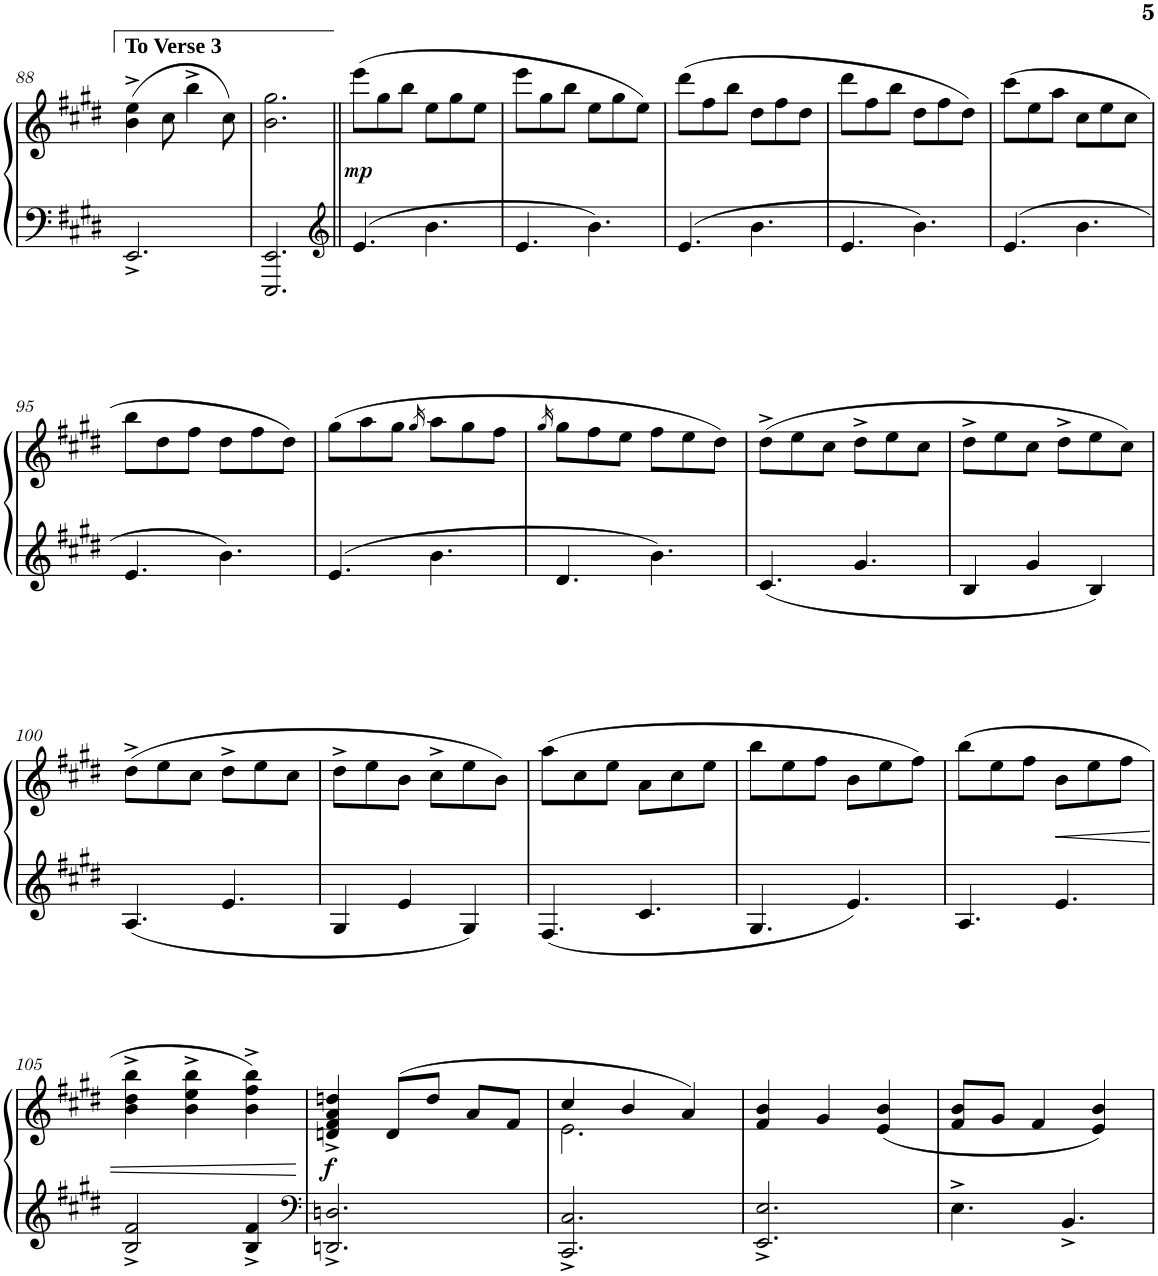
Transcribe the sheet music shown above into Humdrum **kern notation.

**kern	**kern	**dynam
*part1	*part1	*part1
*staff2	*staff1	*staff1/2
*I"Piano	*	*
*I'Pno.	*	*
!!LO:PB:g=z
*clefF4	*clefG2	*
*k[f#c#g#d#]	*k[f#c#g#d#]	*
*M3/4	*M3/4	*
=88	=88	=88
2.EE^/	(4b\^ 4ee\^	.
.	8cc#\	.
.	4bb^\	.
.	8cc#\)	.
=89	=89	=89
2.EEE/ 2.EE/	2.b\ 2.gg#\	.
=90||	=90||	=90||
*clefG2	*	*
!	!	!LO:DY:b
4.e/	(8eee\L	mp
.	8gg#\	.
.	8bb\J	.
4.b\	8ee\L	.
.	8gg#\	.
.	8ee\J	.
=91	=91	=91
4.e/	8eee\L	.
.	8gg#\	.
.	8bb\J	.
4.b\	8ee\L	.
.	8gg#\	.
.	8ee\J)	.
=92	=92	=92
4.e/	(8ddd#\L	.
.	8ff#\	.
.	8bb\J	.
4.b\	8dd#\L	.
.	8ff#\	.
.	8dd#\J	.
=93	=93	=93
4.e/	8ddd#\L	.
.	8ff#\	.
.	8bb\J	.
4.b\	8dd#\L	.
.	8ff#\	.
.	8dd#\J)	.
=94	=94	=94
4.e/	(8ccc#\L	.
.	8ee\	.
.	8aa\J	.
4.b\	8cc#\L	.
.	8ee\	.
.	8cc#\J	.
!!LO:LB:g=z
=95	=95	=95
4.e/	8bb\L	.
.	8dd#\	.
.	8ff#\J	.
4.b\	8dd#\L	.
.	8ff#\	.
.	8dd#\J)	.
=96	=96	=96
4.e/	(8gg#\L	.
.	8aa\	.
.	8gg#\J	.
.	16qgg#/	.
4.b\	8aa\L	.
.	8gg#\	.
.	8ff#\J	.
=97	=97	=97
.	16qgg#/	.
4.d#/	8gg#\L	.
.	8ff#\	.
.	8ee\J	.
4.b\	8ff#\L	.
.	8ee\	.
.	8dd#\J)	.
=98	=98	=98
4.c#/	(8dd#^\L	.
.	8ee\	.
.	8cc#\J	.
4.g#/	8dd#^\L	.
.	8ee\	.
.	8cc#\J	.
=99	=99	=99
4B/	8dd#^\L	.
.	8ee\	.
4g#/	8cc#\J	.
.	8dd#^\L	.
4B/	8ee\	.
.	8cc#\J)	.
!!LO:LB:g=z
=100	=100	=100
4.A/	(8dd#^\L	.
.	8ee\	.
.	8cc#\J	.
4.e/	8dd#^\L	.
.	8ee\	.
.	8cc#\J	.
=101	=101	=101
4G#/	8dd#^\L	.
.	8ee\	.
4e/	8b\J	.
.	8cc#^\L	.
4G#/	8ee\	.
.	8b\J)	.
=102	=102	=102
4.F#/	(8aa\L	.
.	8cc#\	.
.	8ee\J	.
4.c#/	8a\L	.
.	8cc#\	.
.	8ee\J	.
=103	=103	=103
4.G#/	8bb\L	.
.	8ee\	.
.	8ff#\J	.
4.e/	8b\L	.
.	8ee\	.
.	8ff#\J)	.
=104	=104	=104
4.A/	(8bb\L	.
.	8ee\	.
.	8ff#\J	.
!	!	!LO:HP:b
4.e/	8b\L	<
.	8ee\	.
.	8ff#\J	.
!!LO:LB:g=z
=105	=105	=105
2B/^ 2f#/^	4b\^ 4dd#\^ 4bb\^	.
.	4b\^ 4ee\^ 4bb\^	.
4B/^ 4f#/^	4b\^ 4ff#\^ 4bb\^)	.
.	.	[
=106	=106	=106
*clefF4	*	*
!	!	!LO:DY:b
2.DDn/^ 2.Dn/^	4dn/^ 4f#/^ 4a/^ 4ddn/^	f
.	(8d/L	.
.	8dd/J	.
.	8a/L	.
.	8f#/J	.
=107	=107	=107
*	*^	*
2.CC#/^ 2.C#/^	4cc#/	2.e\	.
.	4b/	.	.
.	4a/)	.	.
*	*v	*v	*
=108	=108	=108
2.EE/^ 2.E/^	4f#/ 4b/	.
.	4g#/	.
.	(4e/ 4b/	.
=109	=109	=109
4.E^\	8f#/ 8b/L	.
.	8g#/J	.
.	4f#/	.
4.BB^/	.	.
.	4e/ 4b/)	.
=	=	=
*-	*-	*-
